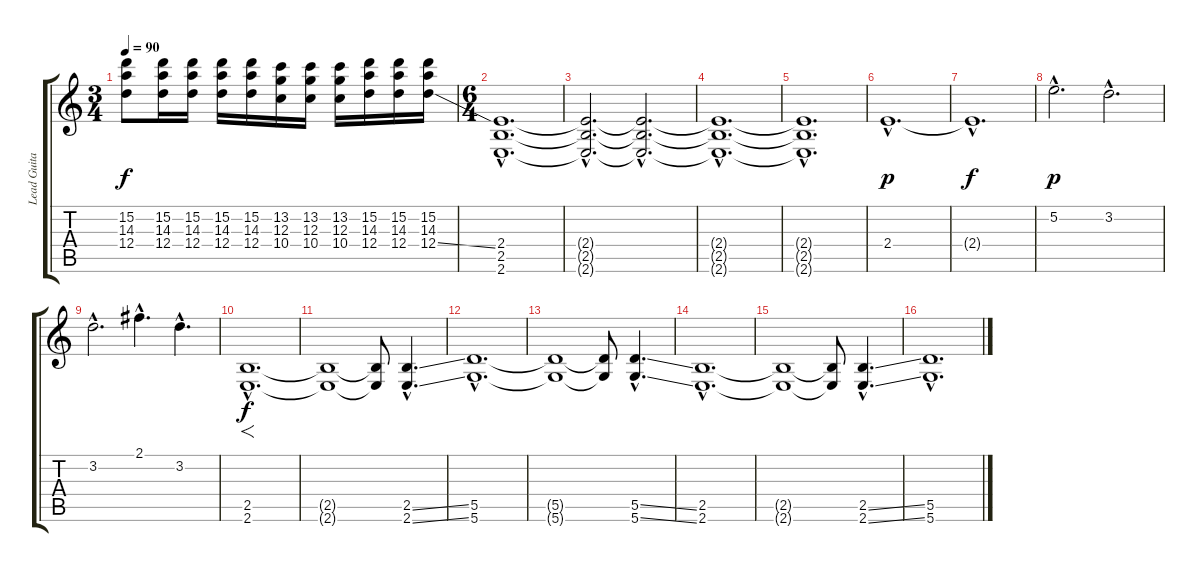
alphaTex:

\track ("Lead Guitar" "Lead Guita") {instrument distortionguitar}
\staff {score tabs}
\tuning (E4 B3 G3 D3 A2 D2) {hide}
\ts (3 4)
\tempo 90
\clef g2
\ks c
(15.2 14.3 12.4).8{dy f} (15.2 14.3 12.4).16 (15.2 14.3 12.4).16 (15.2 14.3 12.4).16 (15.2 14.3 12.4).16 (13.2 12.3 10.4).16 (13.2 12.3 10.4).16 (13.2 12.3 10.4).16 (15.2 14.3 12.4).16 (15.2 14.3 12.4).16 (15.2 14.3 12.4{ss}).16 |
\ts (6 4)
(2.4{hac} 2.5{hac} 2.6{hac}).1{d} |
(2.4{hac t} 2.5{hac t} 2.6{hac t}).2{d} (2.4{hac t} 2.5{hac t} 2.6{hac t}).2{d volume 3} |
(2.4{hac t} 2.5{hac t} 2.6{hac t}).1{d} |
(2.4{hac t} 2.5{hac t} 2.6{hac t}).1{d} |
2.4{hac}.1{d dy p volume 13} |
2.4{hac t}.1{d dy f} |
5.2{hac}.2{d dy p balance 12} 3.2{hac}.2{d balance 12} |
3.2{hac}.2{d balance 12} 2.1{hac}.4{d balance 12} 3.2{hac}.4{d balance 12} |
(2.5{hac} 2.6{hac}).1{f d dy f balance 8} |
(2.5{t} 2.6{t}).1{volume 10} (2.5{t} 2.6{t}).8 (2.5{ss hac} 2.6{ss hac}).4{d volume 10} |
(5.5{hac} 5.6{hac}).1{d volume 10} |
(5.5{t} 5.6{t}).1 (5.5{t} 5.6{t}).8 (5.5{ss hac} 5.6{ss hac}).4{d volume 10} |
(2.5{hac} 2.6{hac}).1{d volume 10 balance 8} |
(2.5{t} 2.6{t}).1{volume 10} (2.5{t} 2.6{t}).8 (2.5{ss hac} 2.6{ss hac}).4{d volume 10} |
(5.5{hac} 5.6{hac}).1{d volume 10}
